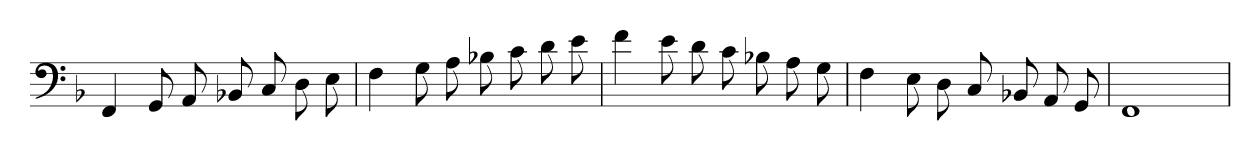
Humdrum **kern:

**kern
*part1
*staff1
*clefF4
*k[b-]
*F:
=
4FF
8GG
8AA
8BB-X
8C
8D
8E
=
4F
8G
8A
8B-X
8c
8d
8e
=
4f
8e
8d
8c
8B-X
8A
8G
=
4F
8E
8D
8C
8BB-X
8AA
8GG
=
1FF
=
*-
